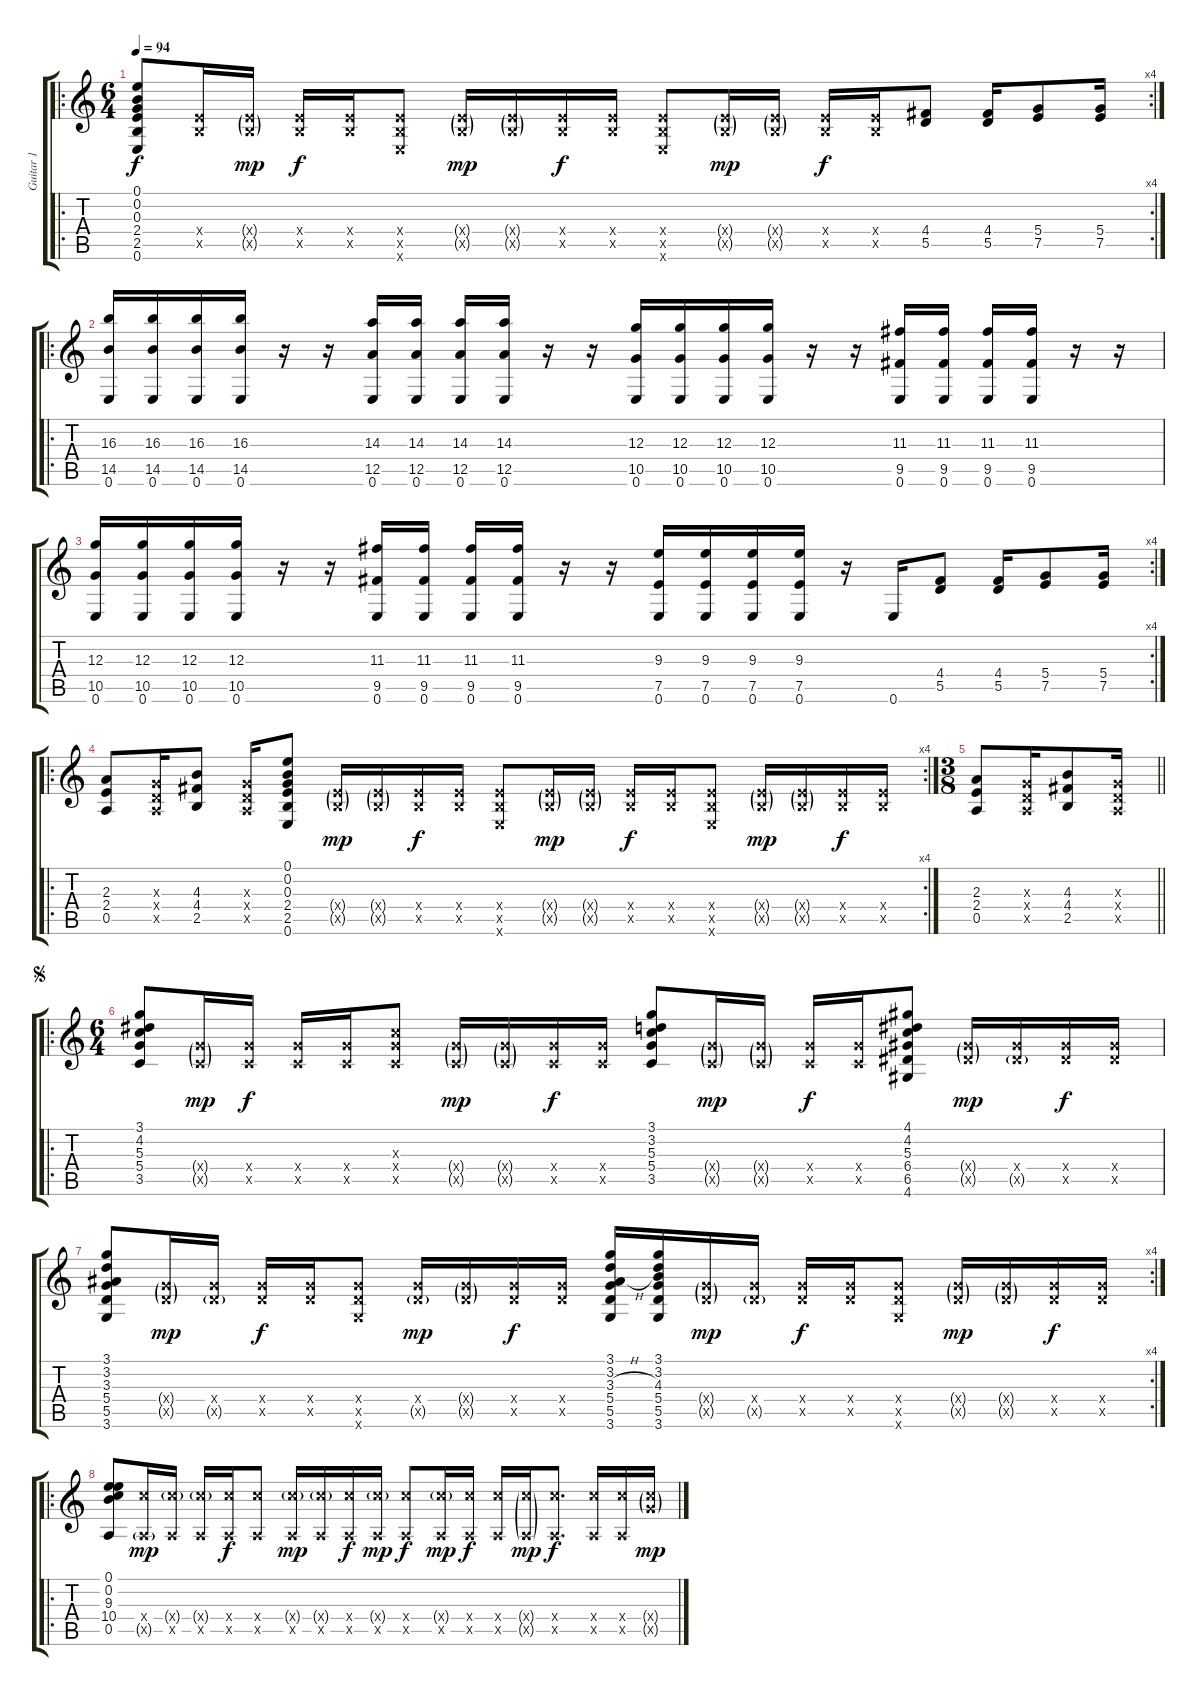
\track ("Guitar 1" "Guitar 1") {instrument acousticguitarsteel}
\staff {score tabs}
\tuning (E4 B3 G3 D3 A2 E2) {hide}
\ro
\rc 4
\ts (6 4)
\tempo 94
\clef g2
\ks c
(0.1 0.2 0.3 2.4 2.5 0.6).8{dy f instrument acousticguitarsteel} (2.4{x} 2.5{x}).16 (2.4{g x} 2.5{g x}).16{dy mp} (2.4{x} 2.5{x}).16{dy f} (2.4{x} 2.5{x}).16 (2.4{x} 2.5{x} 0.6{x}).8 (2.4{g x} 2.5{g x}).16{dy mp} (2.4{g x} 2.5{g x}).16 (2.4{x} 2.5{x}).16{dy f} (2.4{x} 2.5{x}).16 (2.4{x} 2.5{x} 0.6{x}).8 (2.4{g x} 2.5{g x}).16{dy mp} (2.4{g x} 2.5{g x}).16 (2.4{x} 2.5{x}).16{dy f} (2.4{x} 2.5{x}).16 (4.4 5.5).8 (4.4 5.5).16 (5.4 7.5).8 (5.4 7.5).16 |
\ro
(16.3 14.5 0.6).16 (16.3 14.5 0.6).16 (16.3 14.5 0.6).16 (16.3 14.5 0.6).16 r.16 r.16 (14.3 12.5 0.6).16 (14.3 12.5 0.6).16 (14.3 12.5 0.6).16 (14.3 12.5 0.6).16 r.16 r.16 (12.3 10.5 0.6).16 (12.3 10.5 0.6).16 (12.3 10.5 0.6).16 (12.3 10.5 0.6).16 r.16 r.16 (11.3 9.5 0.6).16 (11.3 9.5 0.6).16 (11.3 9.5 0.6).16 (11.3 9.5 0.6).16 r.16 r.16 |
\rc 4
(12.3 10.5 0.6).16 (12.3 10.5 0.6).16 (12.3 10.5 0.6).16 (12.3 10.5 0.6).16 r.16 r.16 (11.3 9.5 0.6).16 (11.3 9.5 0.6).16 (11.3 9.5 0.6).16 (11.3 9.5 0.6).16 r.16 r.16 (9.3 7.5 0.6).16 (9.3 7.5 0.6).16 (9.3 7.5 0.6).16 (9.3 7.5 0.6).16 r.16 0.6.16 (4.4 5.5).8 (4.4 5.5).16 (5.4 7.5).8 (5.4 7.5).16 |
\ro
\rc 4
(2.3 2.4 0.5).8 (0.3{x} 0.4{x} 0.5{x}).16 (4.3 4.4 2.5).8 (0.3{x} 0.4{x} 0.5{x}).16 (0.1 0.2 0.3 2.4 2.5 0.6).8 (2.4{g x} 2.5{g x}).16{dy mp} (2.4{g x} 2.5{g x}).16 (2.4{x} 2.5{x}).16{dy f} (2.4{x} 2.5{x}).16 (2.4{x} 2.5{x} 0.6{x}).8 (2.4{g x} 2.5{g x}).16{dy mp} (2.4{g x} 2.5{g x}).16 (2.4{x} 2.5{x}).16{dy f} (2.4{x} 2.5{x}).16 (2.4{x} 2.5{x} 0.6{x}).8 (2.4{g x} 2.5{g x}).16{dy mp} (2.4{g x} 2.5{g x}).16 (2.4{x} 2.5{x}).16{dy f} (2.4{x} 2.5{x}).16 |
\ts (3 8)
\barLineRight lightlight
(2.3 2.4 0.5).8 (0.3{x} 0.4{x} 0.5{x}).16 (4.3 4.4 2.5).8 (0.3{x} 0.4{x} 0.5{x}).16 |
\ro
\ts (6 4)
\jump segno
(3.1 4.2 5.3 5.4 3.5).8 (5.4{g x} 3.5{g x}).16{dy mp} (5.4{x} 3.5{x}).16{dy f} (5.4{x} 3.5{x}).16 (5.4{x} 3.5{x}).16 (5.3{x} 5.4{x} 3.5{x}).8 (5.4{g x} 3.5{g x}).16{dy mp} (5.4{g x} 3.5{g x}).16 (5.4{x} 3.5{x}).16{dy f} (5.4{x} 3.5{x}).16 (3.1 3.2 5.3 5.4 3.5).8 (5.4{g x} 3.5{g x}).16{dy mp} (5.4{g x} 3.5{g x}).16 (5.4{x} 3.5{x}).16{dy f} (5.4{x} 3.5{x}).16 (4.1 4.2 5.3 6.4 6.5 4.6).8 (6.4{g x} 6.5{g x}).16{dy mp} (6.4{x} 6.5{g x}).16 (6.4{x} 6.5{x}).16{dy f} (6.4{x} 6.5{x}).16 |
\rc 4
(3.1 3.2 3.3 5.4 5.5 3.6).8 (5.4{g x} 5.5{g x}).16{dy mp} (5.4{x} 5.5{g x}).16 (5.4{x} 5.5{x}).16{dy f} (5.4{x} 5.5{x}).16 (5.4{x} 5.5{x} 3.6{x}).8 (5.4{x} 5.5{g x}).16{dy mp} (5.4{g x} 5.5{g x}).16 (5.4{x} 5.5{x}).16{dy f} (5.4{x} 5.5{x}).16 (3.1 3.2 3.3{h} 5.4 5.5 3.6).16 (3.1 3.2 4.3 5.4 5.5 3.6).16 (5.4{g x} 5.5{g x}).16{dy mp} (5.4{x} 5.5{g x}).16 (5.4{x} 5.5{x}).16{dy f} (5.4{x} 5.5{x}).16 (5.4{x} 5.5{x} 3.6{x}).8 (5.4{g x} 5.5{g x}).16{dy mp} (5.4{g x} 5.5{g x}).16 (5.4{x} 5.5{x}).16{dy f} (5.4{x} 5.5{x}).16 |
\ro
(0.1 0.2 9.3 10.4 0.5).8 (10.4{x} 0.5{g x}).16{dy mp} (10.4{g x} 0.5{x}).16 (10.4{g x} 0.5{x}).16 (10.4{x} 0.5{x}).16{dy f} (10.4{x} 0.5{x}).8 (10.4{g x} 0.5{x}).16{dy mp} (10.4{g x} 0.5{x}).16 (10.4{x} 0.5{x}).16{dy f} (10.4{g x} 0.5{x}).16{dy mp} (10.4{x} 0.5{x}).8{dy f} (10.4{g x} 0.5{x}).16{dy mp} (10.4{x} 0.5{x}).16{dy f} (10.4{x} 0.5{x}).16 (10.4{g x} 0.5{g x}).16{dy mp} (10.4{x} 0.5{x}).8{d dy f} (10.4{x} 0.5{x}).16 (10.4{x} 0.5{x}).16 (10.4{g x} 10.5{g x}).16{dy mp}
